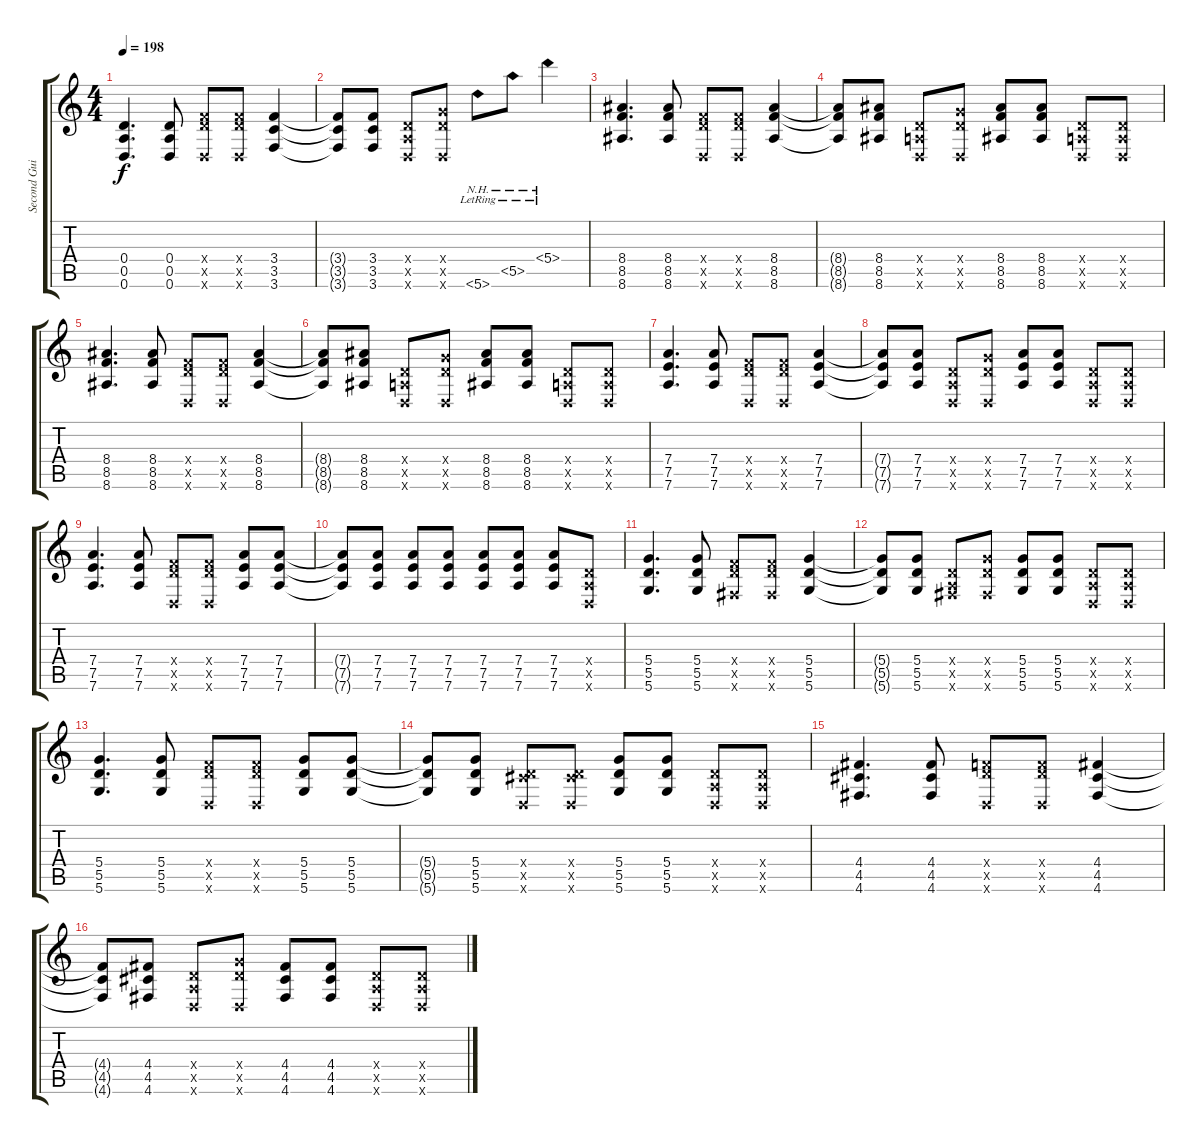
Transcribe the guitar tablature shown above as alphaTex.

\track ("Second Guitar" "Second Gui") {instrument overdrivenguitar}
\staff {score tabs}
\tuning (E4 B3 G3 D3 A2 D2) {hide}
\ts (4 4)
\tempo 198
\clef g2
\ks c
(0.4 0.5 0.6).4{d dy f} (0.4 0.5 0.6).8 (0.4{x} 8.5{x} 0.6{x}).8 (0.4{x} 8.5{x} 0.6{x}).8 (3.4 3.5 3.6).4 |
(3.4{t} 3.5{t} 3.6{t}).8 (3.4 3.5 3.6).8 (0.4{x} 0.5{x} 0.6{x}).8 (0.4{x} 10.5{x} 0.6{x}).8 5.6{nh lr}.8 5.5{nh lr}.8 5.4{nh lr}.4 |
(8.4 8.5 8.6).4{d} (8.4 8.5 8.6).8 (0.4{x} 8.5{x} 0.6{x}).8 (0.4{x} 8.5{x} 0.6{x}).8 (8.4 8.5 8.6).4 |
(8.4{t} 8.5{t} 8.6{t}).8 (8.4 8.5 8.6).8 (0.4{x} 0.5{x} 0.6{x}).8 (0.4{x} 10.5{x} 0.6{x}).8 (8.4 8.5 8.6).8 (8.4 8.5 8.6).8 (0.4{x} 0.5{x} 0.6{x}).8 (0.4{x} 0.5{x} 0.6{x}).8 |
(8.4 8.5 8.6).4{d} (8.4 8.5 8.6).8 (0.4{x} 8.5{x} 0.6{x}).8 (0.4{x} 8.5{x} 0.6{x}).8 (8.4 8.5 8.6).4 |
(8.4{t} 8.5{t} 8.6{t}).8 (8.4 8.5 8.6).8 (0.4{x} 0.5{x} 0.6{x}).8 (0.4{x} 10.5{x} 0.6{x}).8 (8.4 8.5 8.6).8 (8.4 8.5 8.6).8 (0.4{x} 0.5{x} 0.6{x}).8 (0.4{x} 0.5{x} 0.6{x}).8 |
(7.4 7.5 7.6).4{d} (7.4 7.5 7.6).8 (0.4{x} 8.5{x} 0.6{x}).8 (0.4{x} 8.5{x} 0.6{x}).8 (7.4 7.5 7.6).4 |
(7.4{t} 7.5{t} 7.6{t}).8 (7.4 7.5 7.6).8 (0.4{x} 0.5{x} 0.6{x}).8 (0.4{x} 10.5{x} 0.6{x}).8 (7.4 7.5 7.6).8 (7.4 7.5 7.6).8 (0.4{x} 0.5{x} 0.6{x}).8 (0.4{x} 0.5{x} 0.6{x}).8 |
(7.4 7.5 7.6).4{d} (7.4 7.5 7.6).8 (0.4{x} 8.5{x} 0.6{x}).8 (0.4{x} 8.5{x} 0.6{x}).8 (7.4 7.5 7.6).8 (7.4 7.5 7.6).8 |
(7.4{t} 7.5{t} 7.6{t}).8 (7.4 7.5 7.6).8 (7.4 7.5 7.6).8 (7.4 7.5 7.6).8 (7.4 7.5 7.6).8 (7.4 7.5 7.6).8 (7.4 7.5 7.6).8 (0.4{x} 0.5{x} 0.6{x}).8 |
(5.4 5.5 5.6).4{d} (5.4 5.5 5.6).8 (0.4{x} 8.5{x} 4.6{x}).8 (0.4{x} 8.5{x} 4.6{x}).8 (5.4 5.5 5.6).4 |
(5.4{t} 5.5{t} 5.6{t}).8 (5.4 5.5 5.6).8 (0.4{x} 0.5{x} 4.6{x}).8 (0.4{x} 10.5{x} 4.6{x}).8 (5.4 5.5 5.6).8 (5.4 5.5 5.6).8 (0.4{x} 0.5{x} 0.6{x}).8 (0.4{x} 0.5{x} 0.6{x}).8 |
(5.4 5.5 5.6).4{d} (5.4 5.5 5.6).8 (0.4{x} 8.5{x} 0.6{x}).8 (0.4{x} 8.5{x} 0.6{x}).8 (5.4 5.5 5.6).8 (5.4 5.5 5.6).8 |
(5.4{t} 5.5{t} 5.6{t}).8 (5.4 5.5 5.6).8 (0.4{x} 4.5{x} 0.6{x}).8 (0.4{x} 4.5{x} 0.6{x}).8 (5.4 5.5 5.6).8 (5.4 5.5 5.6).8 (0.4{x} 0.5{x} 0.6{x}).8 (0.4{x} 0.5{x} 0.6{x}).8 |
(4.4 4.5 4.6).4{d} (4.4 4.5 4.6).8 (0.4{x} 8.5{x} 0.6{x}).8 (0.4{x} 8.5{x} 0.6{x}).8 (4.4 4.5 4.6).4 |
(4.4{t} 4.5{t} 4.6{t}).8 (4.4 4.5 4.6).8 (0.4{x} 0.5{x} 0.6{x}).8 (0.4{x} 10.5{x} 0.6{x}).8 (4.4 4.5 4.6).8 (4.4 4.5 4.6).8 (0.4{x} 0.5{x} 0.6{x}).8 (0.4{x} 0.5{x} 0.6{x}).8
